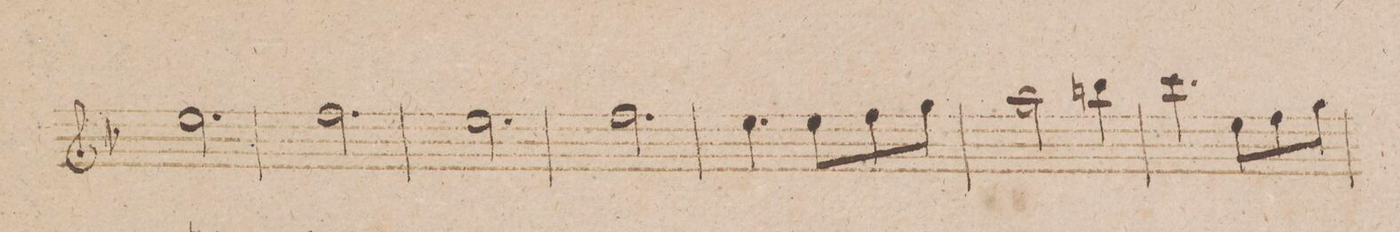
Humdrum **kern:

**kern	**dynam
*I"Flauto 2do	*
*clefG2	*
*k[b-]	*
*met(c|)	*
*M3/4	*
2.ee\	.
=168	=168
2.ff\	.
=169	=169
2.ee\	.
=170	=170
2.ff\	.
=171	=171
4.ee\	.
8ee\L	.
8ff\	.
8gg\J	.
=172	=172
2aa\	.
4bbn\	.
=173	=173
4.ccc\	.
8ee\L	.
8ff\	.
8gg\J	.
=174	=174
*-	*-
